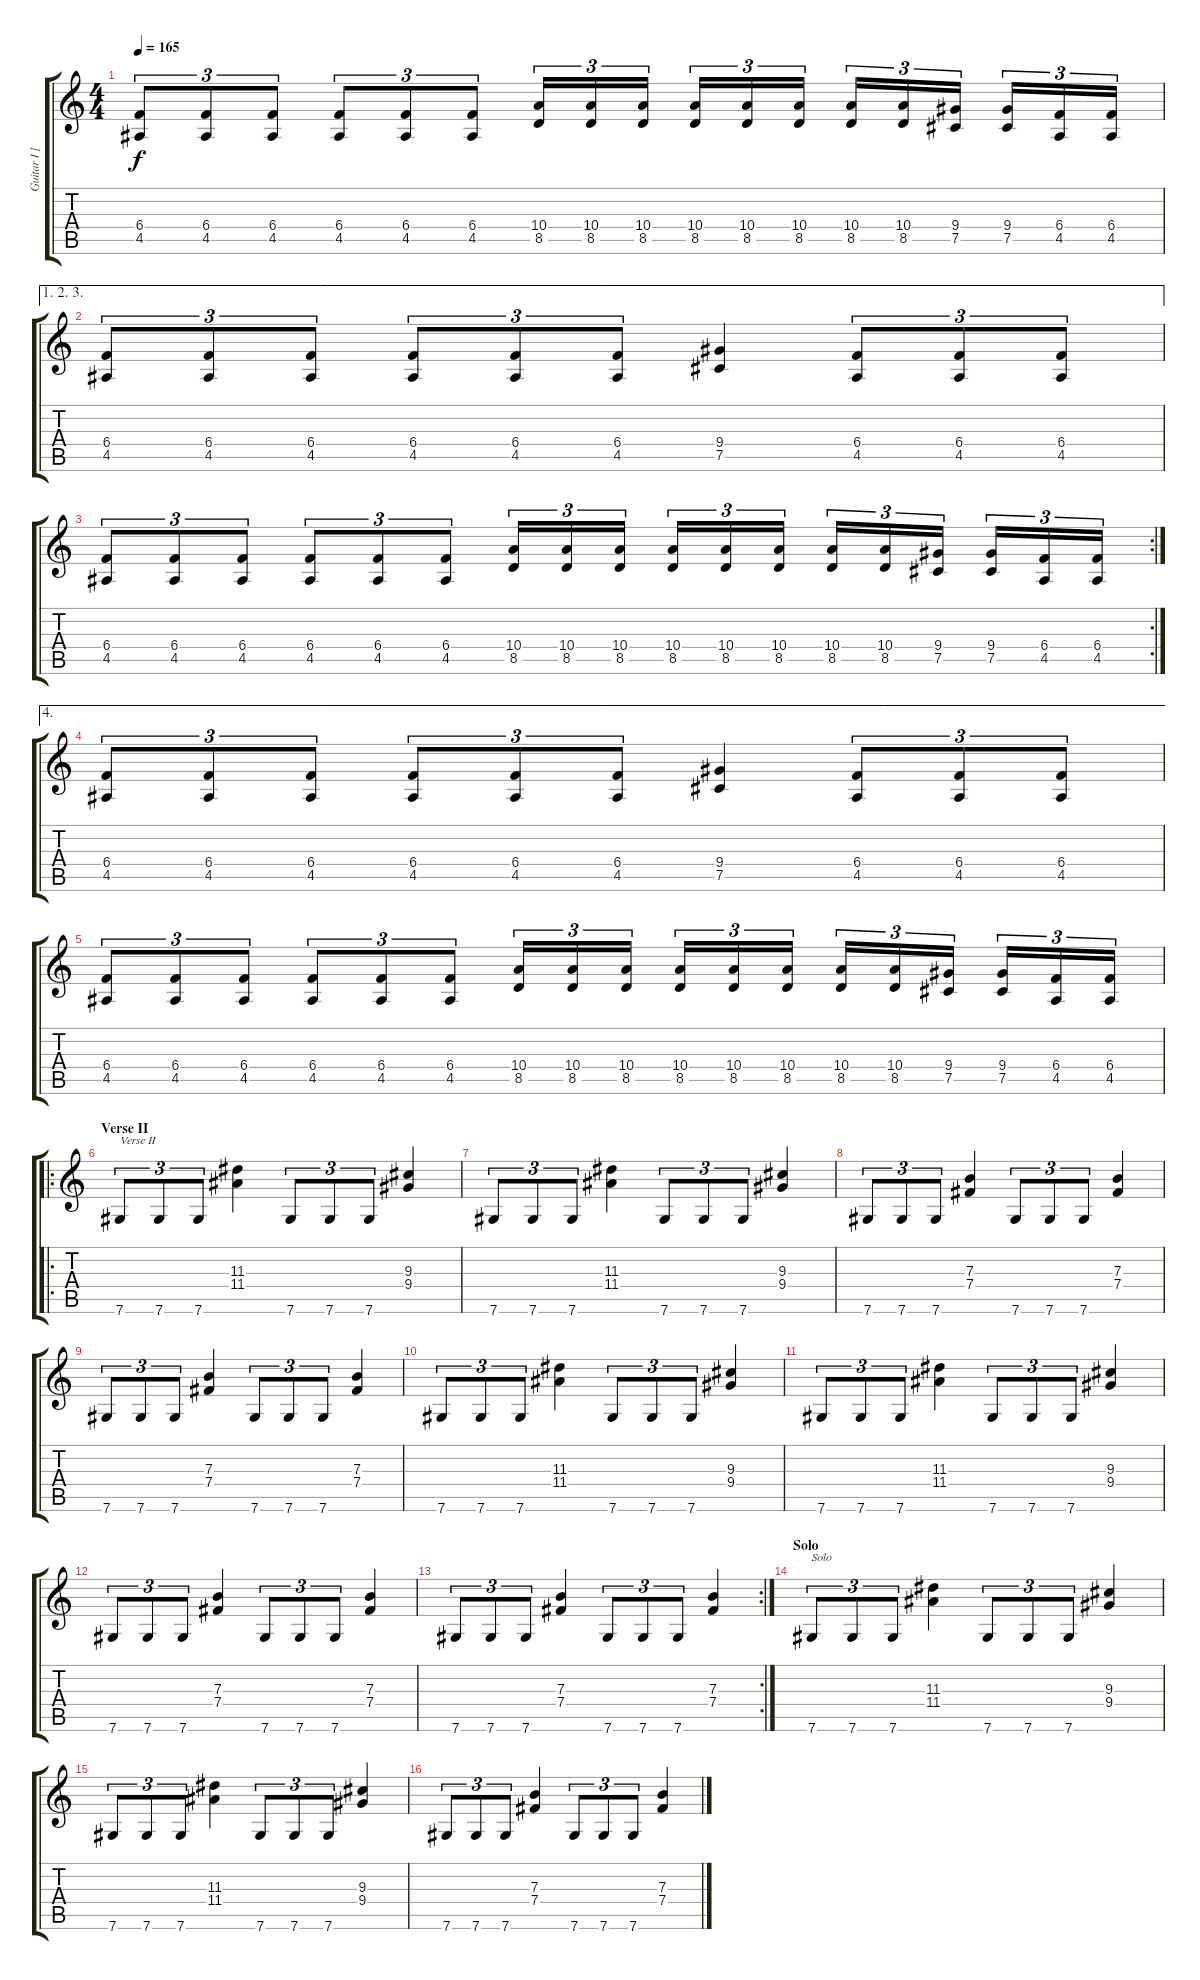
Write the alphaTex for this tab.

\track ("Guitar I [Ivar Peerson]" "Guitar I [") {instrument distortionguitar}
\staff {score tabs}
\tuning (Db4 Ab3 E3 B2 Gb2 Db2) {hide}
\ts (4 4)
\tempo 165
\clef g2
\ks c
(6.4 4.5).8{tu (3 2) dy f} (6.4 4.5).8{tu (3 2)} (6.4 4.5).8{tu (3 2)} (6.4 4.5).8{tu (3 2)} (6.4 4.5).8{tu (3 2)} (6.4 4.5).8{tu (3 2)} (10.4 8.5).16{tu (3 2)} (10.4 8.5).16{tu (3 2)} (10.4 8.5).16{tu (3 2)} (10.4 8.5).16{tu (3 2)} (10.4 8.5).16{tu (3 2)} (10.4 8.5).16{tu (3 2)} (10.4 8.5).16{tu (3 2)} (10.4 8.5).16{tu (3 2)} (9.4 7.5).16{tu (3 2)} (9.4 7.5).16{tu (3 2)} (6.4 4.5).16{tu (3 2)} (6.4 4.5).16{tu (3 2)} |
\ae (1 2 3)
(6.4 4.5).8{tu (3 2)} (6.4 4.5).8{tu (3 2)} (6.4 4.5).8{tu (3 2)} (6.4 4.5).8{tu (3 2)} (6.4 4.5).8{tu (3 2)} (6.4 4.5).8{tu (3 2)} (9.4 7.5).4 (6.4 4.5).8{tu (3 2)} (6.4 4.5).8{tu (3 2)} (6.4 4.5).8{tu (3 2)} |
\rc 2
(6.4 4.5).8{tu (3 2)} (6.4 4.5).8{tu (3 2)} (6.4 4.5).8{tu (3 2)} (6.4 4.5).8{tu (3 2)} (6.4 4.5).8{tu (3 2)} (6.4 4.5).8{tu (3 2)} (10.4 8.5).16{tu (3 2)} (10.4 8.5).16{tu (3 2)} (10.4 8.5).16{tu (3 2)} (10.4 8.5).16{tu (3 2)} (10.4 8.5).16{tu (3 2)} (10.4 8.5).16{tu (3 2)} (10.4 8.5).16{tu (3 2)} (10.4 8.5).16{tu (3 2)} (9.4 7.5).16{tu (3 2)} (9.4 7.5).16{tu (3 2)} (6.4 4.5).16{tu (3 2)} (6.4 4.5).16{tu (3 2)} |
\ae 4
(6.4 4.5).8{tu (3 2)} (6.4 4.5).8{tu (3 2)} (6.4 4.5).8{tu (3 2)} (6.4 4.5).8{tu (3 2)} (6.4 4.5).8{tu (3 2)} (6.4 4.5).8{tu (3 2)} (9.4 7.5).4 (6.4 4.5).8{tu (3 2)} (6.4 4.5).8{tu (3 2)} (6.4 4.5).8{tu (3 2)} |
(6.4 4.5).8{tu (3 2)} (6.4 4.5).8{tu (3 2)} (6.4 4.5).8{tu (3 2)} (6.4 4.5).8{tu (3 2)} (6.4 4.5).8{tu (3 2)} (6.4 4.5).8{tu (3 2)} (10.4 8.5).16{tu (3 2)} (10.4 8.5).16{tu (3 2)} (10.4 8.5).16{tu (3 2)} (10.4 8.5).16{tu (3 2)} (10.4 8.5).16{tu (3 2)} (10.4 8.5).16{tu (3 2)} (10.4 8.5).16{tu (3 2)} (10.4 8.5).16{tu (3 2)} (9.4 7.5).16{tu (3 2)} (9.4 7.5).16{tu (3 2)} (6.4 4.5).16{tu (3 2)} (6.4 4.5).16{tu (3 2)} |
\ro
\section ("" "Verse II")
7.6.8{tu (3 2) txt "Verse II"} 7.6.8{tu (3 2)} 7.6.8{tu (3 2)} (11.3 11.4).4 7.6.8{tu (3 2)} 7.6.8{tu (3 2)} 7.6.8{tu (3 2)} (9.3 9.4).4 |
7.6.8{tu (3 2)} 7.6.8{tu (3 2)} 7.6.8{tu (3 2)} (11.3 11.4).4 7.6.8{tu (3 2)} 7.6.8{tu (3 2)} 7.6.8{tu (3 2)} (9.3 9.4).4 |
7.6.8{tu (3 2)} 7.6.8{tu (3 2)} 7.6.8{tu (3 2)} (7.3 7.4).4 7.6.8{tu (3 2)} 7.6.8{tu (3 2)} 7.6.8{tu (3 2)} (7.3 7.4).4 |
7.6.8{tu (3 2)} 7.6.8{tu (3 2)} 7.6.8{tu (3 2)} (7.3 7.4).4 7.6.8{tu (3 2)} 7.6.8{tu (3 2)} 7.6.8{tu (3 2)} (7.3 7.4).4 |
7.6.8{tu (3 2)} 7.6.8{tu (3 2)} 7.6.8{tu (3 2)} (11.3 11.4).4 7.6.8{tu (3 2)} 7.6.8{tu (3 2)} 7.6.8{tu (3 2)} (9.3 9.4).4 |
7.6.8{tu (3 2)} 7.6.8{tu (3 2)} 7.6.8{tu (3 2)} (11.3 11.4).4 7.6.8{tu (3 2)} 7.6.8{tu (3 2)} 7.6.8{tu (3 2)} (9.3 9.4).4 |
7.6.8{tu (3 2)} 7.6.8{tu (3 2)} 7.6.8{tu (3 2)} (7.3 7.4).4 7.6.8{tu (3 2)} 7.6.8{tu (3 2)} 7.6.8{tu (3 2)} (7.3 7.4).4 |
\rc 2
7.6.8{tu (3 2)} 7.6.8{tu (3 2)} 7.6.8{tu (3 2)} (7.3 7.4).4 7.6.8{tu (3 2)} 7.6.8{tu (3 2)} 7.6.8{tu (3 2)} (7.3 7.4).4 |
\section ("" "Solo")
7.6.8{tu (3 2) txt "Solo"} 7.6.8{tu (3 2)} 7.6.8{tu (3 2)} (11.3 11.4).4 7.6.8{tu (3 2)} 7.6.8{tu (3 2)} 7.6.8{tu (3 2)} (9.3 9.4).4 |
7.6.8{tu (3 2)} 7.6.8{tu (3 2)} 7.6.8{tu (3 2)} (11.3 11.4).4 7.6.8{tu (3 2)} 7.6.8{tu (3 2)} 7.6.8{tu (3 2)} (9.3 9.4).4 |
7.6.8{tu (3 2)} 7.6.8{tu (3 2)} 7.6.8{tu (3 2)} (7.3 7.4).4 7.6.8{tu (3 2)} 7.6.8{tu (3 2)} 7.6.8{tu (3 2)} (7.3 7.4).4
